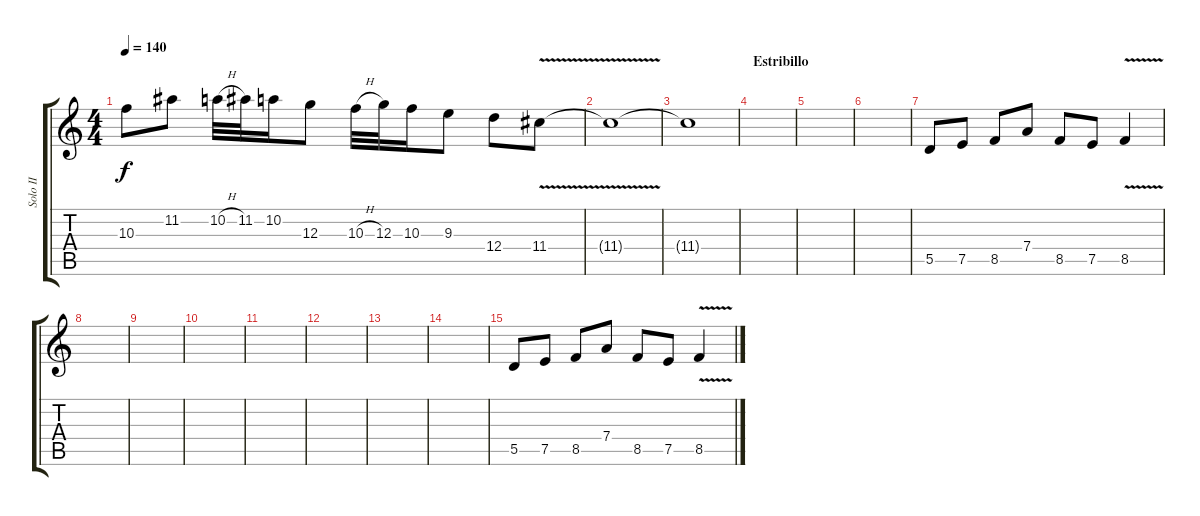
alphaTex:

\track ("Solo II" "Solo II") {instrument distortionguitar}
\staff {score tabs}
\tuning (E4 B3 G3 D3 A2 E2) {hide}
\ts (4 4)
\tempo 140
\clef g2
\ks c
10.3{t}.8{dy f} 11.2.8 10.2{h}.32 11.2.32 10.2.16 12.3.8 10.3{h}.32 12.3.32 10.3.16 9.3.8 12.4.8 11.4{v}.8 |
11.4{t}.1 |
11.4{t}.1 |
\section ("" "Estribillo")
|
|
|
5.5.8 7.5.8 8.5.8 7.4.8 8.5.8 7.5.8 8.5{v}.4 |
|
|
|
|
|
|
|
5.5.8 7.5.8 8.5.8 7.4.8 8.5.8 7.5.8 8.5{v}.4
